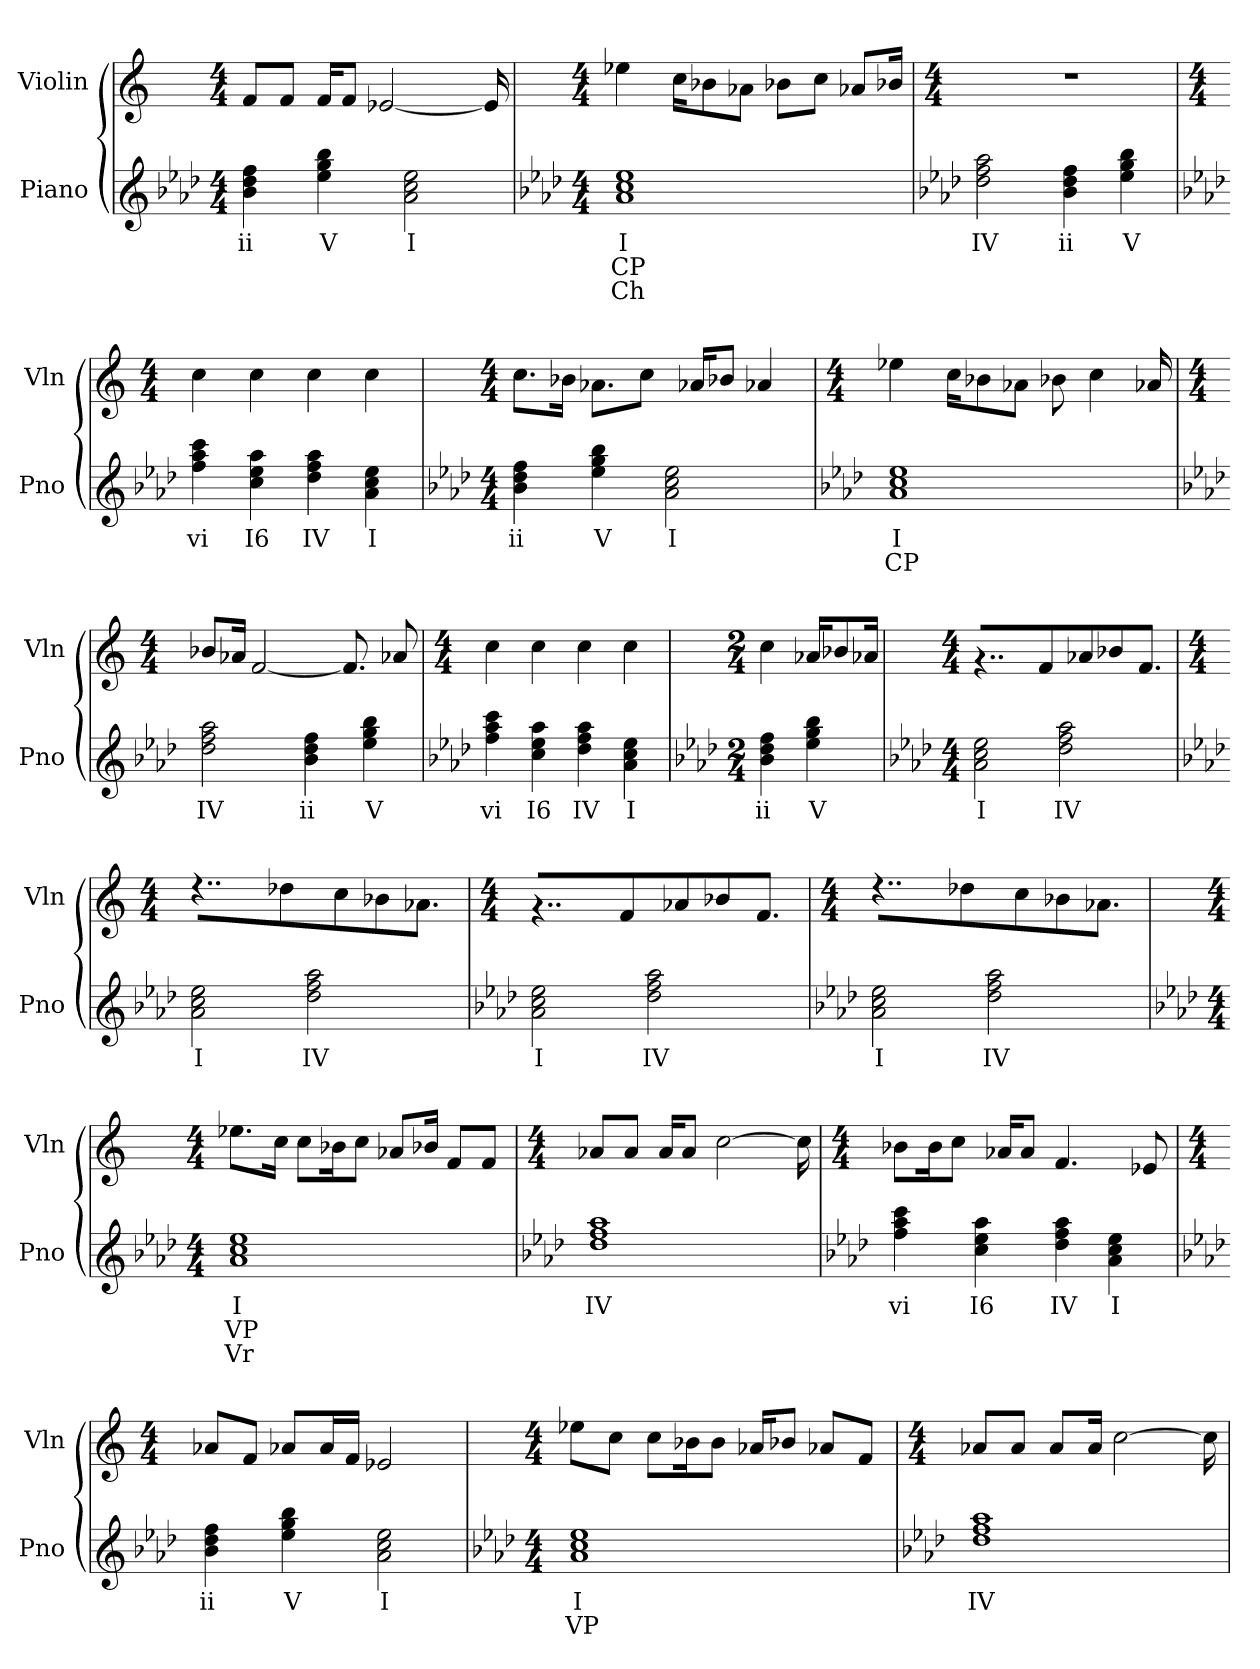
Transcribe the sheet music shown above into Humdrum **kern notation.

**kern	**text	**text	**text	**kern
*part2	*part2	*part2	*part2	*part1
*staff2	*staff2	*staff2	*staff2	*staff1
*I"Piano	*	*	*	*I"Violin
*I'Pno	*	*	*	*I'Vln
*k[b-e-a-d-]	*	*	*	*
*A-:	*	*	*	*
*M4/4	*	*	*	*M4/4
=	=	=	=	=
4b- 4dd- 4ff	ii	.	.	8fL
.	.	.	.	8fJ
4ee- 4gg 4bb-	V	.	.	16fKL
.	.	.	.	8fJ
.	.	.	.	[2e-X
2a- 2cc 2ee-	I	.	.	.
.	.	.	.	16e-]
=	=	=	=	=
*k[b-e-a-d-]	*	*	*	*
*A-:	*	*	*	*
*M4/4	*	*	*	*M4/4
1a- 1cc 1ee-	I	CP	Ch	4ee-X
.	.	.	.	16ccKL
.	.	.	.	8b-X
.	.	.	.	8a-XJ
.	.	.	.	8b-XL
.	.	.	.	8ccJ
.	.	.	.	8a-XL
.	.	.	.	16b-XJk
=	=	=	=	=
*k[b-e-a-d-]	*	*	*	*
*A-:	*	*	*	*
*	*	*	*	*M4/4
2dd- 2ff 2aa-	IV	.	.	1r
4b- 4dd- 4ff	ii	.	.	.
4ee- 4gg 4bb-	V	.	.	.
=	=	=	=	=
*k[b-e-a-d-]	*	*	*	*
*A-:	*	*	*	*
*	*	*	*	*M4/4
4ff 4aa- 4ccc	vi	.	.	4cc
4cc 4ee- 4aa-	I6	.	.	4cc
4dd- 4ff 4aa-	IV	.	.	4cc
4a- 4cc 4ee-	I	.	.	4cc
=	=	=	=	=
*k[b-e-a-d-]	*	*	*	*
*A-:	*	*	*	*
*M4/4	*	*	*	*M4/4
4b- 4dd- 4ff	ii	.	.	8.ccL
.	.	.	.	16b-XJk
4ee- 4gg 4bb-	V	.	.	8.a-XL
.	.	.	.	8ccJ
2a- 2cc 2ee-	I	.	.	.
.	.	.	.	16a-XKL
.	.	.	.	8b-XJ
.	.	.	.	4a-X
=	=	=	=	=
*k[b-e-a-d-]	*	*	*	*
*A-:	*	*	*	*
*	*	*	*	*M4/4
1a- 1cc 1ee-	I	CP	.	4ee-X
.	.	.	.	16ccKL
.	.	.	.	8b-X
.	.	.	.	8a-XJ
.	.	.	.	8b-X
.	.	.	.	4cc
.	.	.	.	16a-X
=	=	=	=	=
*k[b-e-a-d-]	*	*	*	*
*A-:	*	*	*	*
*	*	*	*	*M4/4
2dd- 2ff 2aa-	IV	.	.	8b-XL
.	.	.	.	16a-XJk
.	.	.	.	[2f
4b- 4dd- 4ff	ii	.	.	.
.	.	.	.	8.f]
4ee- 4gg 4bb-	V	.	.	.
.	.	.	.	8a-X
=	=	=	=	=
*k[b-e-a-d-]	*	*	*	*
*A-:	*	*	*	*
*	*	*	*	*M4/4
4ff 4aa- 4ccc	vi	.	.	4cc
4cc 4ee- 4aa-	I6	.	.	4cc
4dd- 4ff 4aa-	IV	.	.	4cc
4a- 4cc 4ee-	I	.	.	4cc
=	=	=	=	=
*k[b-e-a-d-]	*	*	*	*
*A-:	*	*	*	*
*M2/4	*	*	*	*M2/4
4b- 4dd- 4ff	ii	.	.	4cc
4ee- 4gg 4bb-	V	.	.	16a-XKL
.	.	.	.	8b-X
.	.	.	.	16a-XJk
=	=	=	=	=
*k[b-e-a-d-]	*	*	*	*
*A-:	*	*	*	*
*M4/4	*	*	*	*M4/4
2a- 2cc 2ee-	I	.	.	4..r
.	.	.	.	8f
2dd- 2ff 2aa-	IV	.	.	.
.	.	.	.	8a-XL
.	.	.	.	8b-XJ
.	.	.	.	8.fJ
=	=	=	=	=
*k[b-e-a-d-]	*	*	*	*
*A-:	*	*	*	*
*	*	*	*	*M4/4
2a- 2cc 2ee-	I	.	.	4..r
.	.	.	.	8dd-X
2dd- 2ff 2aa-	IV	.	.	.
.	.	.	.	8ccL
.	.	.	.	8b-XJ
.	.	.	.	8.a-XJ
=	=	=	=	=
*k[b-e-a-d-]	*	*	*	*
*A-:	*	*	*	*
*	*	*	*	*M4/4
2a- 2cc 2ee-	I	.	.	4..r
.	.	.	.	8f
2dd- 2ff 2aa-	IV	.	.	.
.	.	.	.	8a-XL
.	.	.	.	8b-XJ
.	.	.	.	8.fJ
=	=	=	=	=
*k[b-e-a-d-]	*	*	*	*
*A-:	*	*	*	*
*	*	*	*	*M4/4
2a- 2cc 2ee-	I	.	.	4..r
.	.	.	.	8dd-X
2dd- 2ff 2aa-	IV	.	.	.
.	.	.	.	8ccL
.	.	.	.	8b-XJ
.	.	.	.	8.a-XJ
=	=	=	=	=
*k[b-e-a-d-]	*	*	*	*
*A-:	*	*	*	*
*M4/4	*	*	*	*M4/4
1a- 1cc 1ee-	I	VP	Vr	8.ee-XL
.	.	.	.	16ccJk
.	.	.	.	8ccL
.	.	.	.	16b-XK
.	.	.	.	8ccJ
.	.	.	.	8a-XL
.	.	.	.	16b-XJk
.	.	.	.	8fL
.	.	.	.	8fJ
=	=	=	=	=
*k[b-e-a-d-]	*	*	*	*
*A-:	*	*	*	*
*	*	*	*	*M4/4
1dd- 1ff 1aa-	IV	.	.	8a-XL
.	.	.	.	8a-J
.	.	.	.	16a-KL
.	.	.	.	8a-J
.	.	.	.	[2cc
.	.	.	.	16cc]
=	=	=	=	=
*k[b-e-a-d-]	*	*	*	*
*A-:	*	*	*	*
*	*	*	*	*M4/4
4ff 4aa- 4ccc	vi	.	.	8b-XL
.	.	.	.	16b-K
.	.	.	.	8ccJ
4cc 4ee- 4aa-	I6	.	.	.
.	.	.	.	16a-XKL
.	.	.	.	8a-J
4dd- 4ff 4aa-	IV	.	.	4.f
4a- 4cc 4ee-	I	.	.	.
.	.	.	.	8e-X
=	=	=	=	=
*k[b-e-a-d-]	*	*	*	*
*A-:	*	*	*	*
*	*	*	*	*M4/4
4b- 4dd- 4ff	ii	.	.	8a-XL
.	.	.	.	8fJ
4ee- 4gg 4bb-	V	.	.	8a-XL
.	.	.	.	16a-L
.	.	.	.	16fJJ
2a- 2cc 2ee-	I	.	.	2e-X
=	=	=	=	=
*k[b-e-a-d-]	*	*	*	*
*A-:	*	*	*	*
*M4/4	*	*	*	*M4/4
1a- 1cc 1ee-	I	VP	.	8ee-XL
.	.	.	.	8ccJ
.	.	.	.	8ccL
.	.	.	.	16b-XK
.	.	.	.	8b-J
.	.	.	.	16a-XKL
.	.	.	.	8b-XJ
.	.	.	.	8a-XL
.	.	.	.	8fJ
=	=	=	=	=
*k[b-e-a-d-]	*	*	*	*
*A-:	*	*	*	*
*	*	*	*	*M4/4
1dd- 1ff 1aa-	IV	.	.	8a-XL
.	.	.	.	8a-J
.	.	.	.	8a-L
.	.	.	.	16a-Jk
.	.	.	.	[2cc
.	.	.	.	16cc]
=	=	=	=	=
*-	*-	*-	*-	*-
